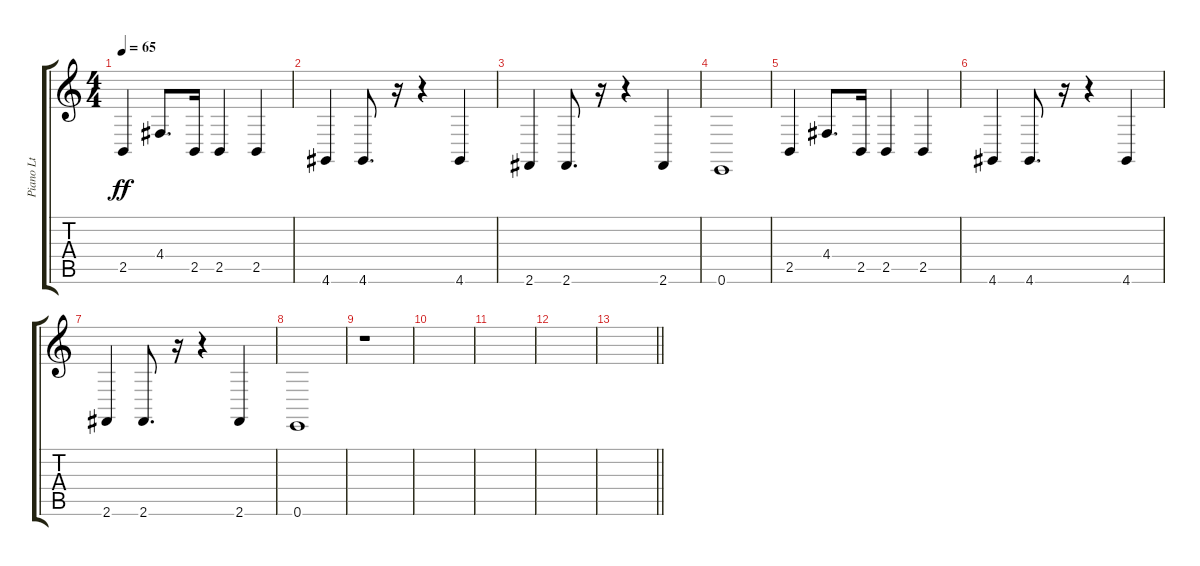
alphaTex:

\track ("Piano Lt" "Piano Lt") {instrument brightacousticpiano}
\staff {score tabs}
\tuning (E4 B3 G3 D3 A2 E2) {hide}
\ts (4 4)
\tempo 65
\clef g2
\ks c
2.5.4{dy ff} 4.4.8{d} 2.5.16 2.5.4 2.5.4 |
4.6.4 4.6.8{d} r.16 r.4 4.6.4 |
2.6.4 2.6.8{d} r.16 r.4 2.6.4 |
0.6.1 |
2.5.4 4.4.8{d} 2.5.16 2.5.4 2.5.4 |
4.6.4 4.6.8{d} r.16 r.4 4.6.4 |
2.6.4 2.6.8{d} r.16 r.4 2.6.4 |
0.6.1 |
r.1 |
|
|
|
\barLineRight lightlight
